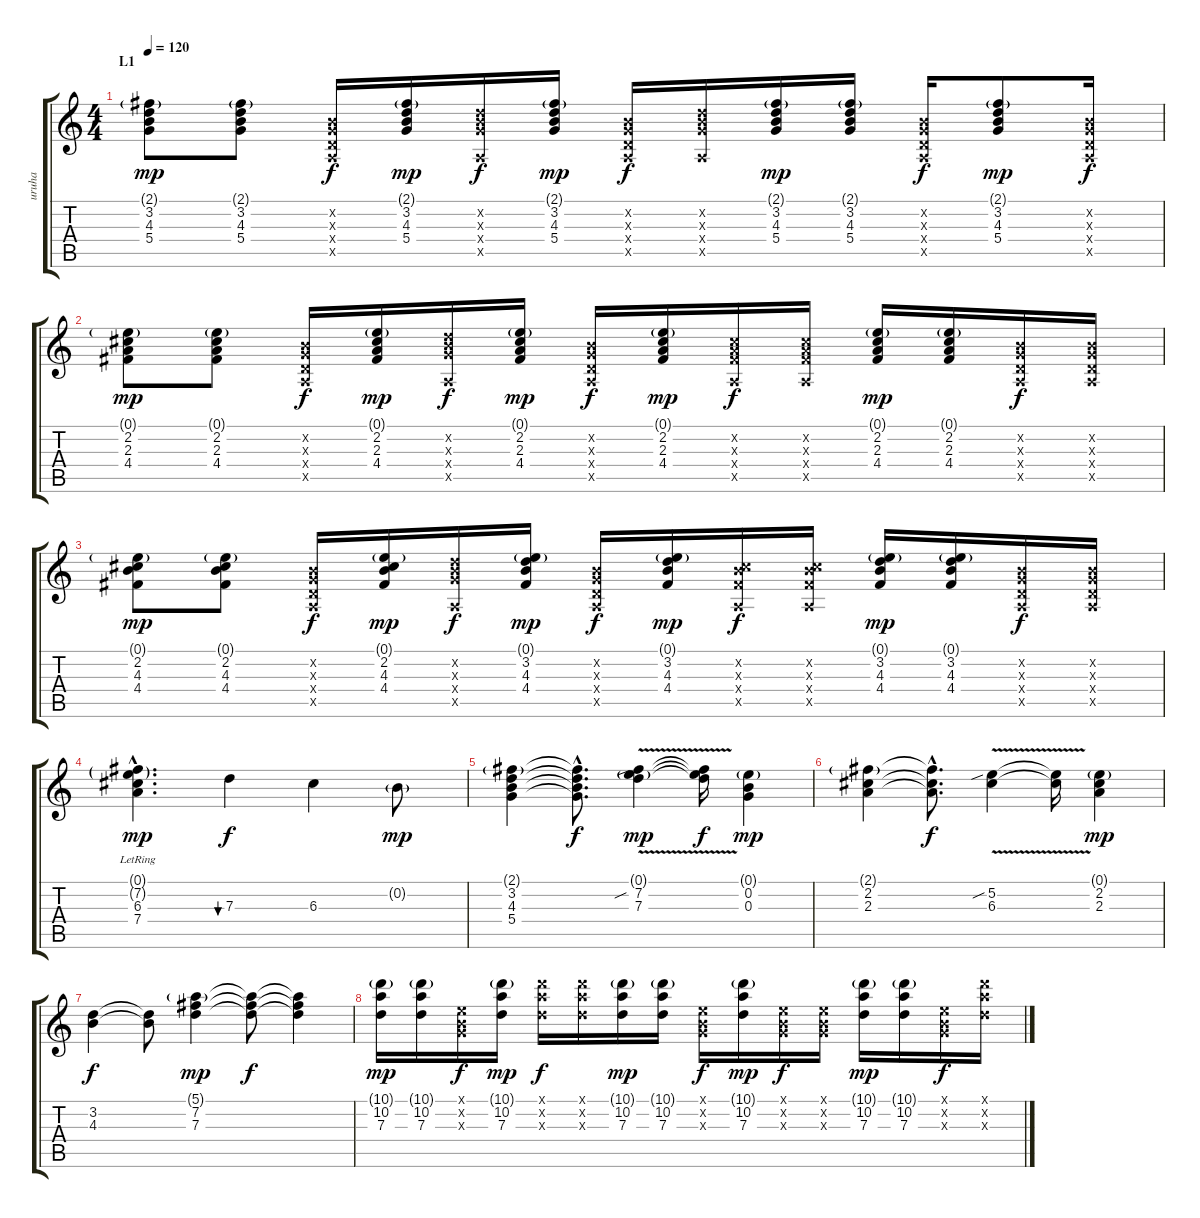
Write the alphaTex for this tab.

\track ("uruha" "uruha") {instrument distortionguitar}
\staff {score tabs}
\tuning (E4 B3 G3 D3 A2 E2) {hide}
\ts (4 4)
\section ("" "L1")
\tempo 120
\clef g2
\ks c
(2.1{g} 3.2 4.3 5.4).8{dy mp volume 11} (2.1{g} 3.2 4.3 5.4).8 (0.2{x} 0.3{x} 0.4{x} 0.5{x}).16{dy f} (2.1{g} 3.2 4.3 5.4).16{dy mp} (3.2{x} 4.3{x} 5.4{x} 0.5{x}).16{dy f} (2.1{g} 3.2 4.3 5.4).16{dy mp} (0.2{x} 0.3{x} 0.4{x} 0.5{x}).16{dy f} (3.2{x} 4.3{x} 5.4{x} 0.5{x}).16 (2.1{g} 3.2 4.3 5.4).16{dy mp} (2.1{g} 3.2 4.3 5.4).16 (0.2{x} 0.3{x} 0.4{x} 0.5{x}).16{dy f} (2.1{g} 3.2 4.3 5.4).8{dy mp} (0.2{x} 0.3{x} 0.4{x} 0.5{x}).16{dy f} |
(0.1{g} 2.2 2.3 4.4).8{dy mp volume 12} (0.1{g} 2.2 2.3 4.4).8 (0.2{x} 0.3{x} 0.4{x} 0.5{x}).16{dy f} (0.1{g} 2.2 2.3 4.4).16{dy mp} (3.2{x} 4.3{x} 5.4{x} 0.5{x}).16{dy f} (0.1{g} 2.2 2.3 4.4).16{dy mp} (0.2{x} 0.3{x} 0.4{x} 0.5{x}).16{dy f} (0.1{g} 2.2 2.3 4.4).16{dy mp} (2.2{x} 2.3{x} 4.4{x} 0.5{x}).16{dy f} (2.2{x} 2.3{x} 4.4{x} 0.5{x}).16 (0.1{g} 2.2 2.3 4.4).16{dy mp} (0.1{g} 2.2 2.3 4.4).16 (0.2{x} 0.3{x} 0.4{x} 0.5{x}).16{dy f} (0.2{x} 0.3{x} 0.4{x} 0.5{x}).16 |
(0.1{g} 2.2 4.3 4.4).8{dy mp volume 12} (0.1{g} 2.2 4.3 4.4).8 (0.2{x} 0.3{x} 0.4{x} 0.5{x}).16{dy f} (0.1{g} 2.2 4.3 4.4).16{dy mp} (3.2{x} 4.3{x} 5.4{x} 0.5{x}).16{dy f} (0.1{g} 3.2 4.3 4.4).16{dy mp} (0.2{x} 0.3{x} 0.4{x} 0.5{x}).16{dy f} (0.1{g} 3.2 4.3 4.4).16{dy mp} (2.2{x} 4.3{x} 4.4{x} 0.5{x}).16{dy f} (2.2{x} 4.3{x} 4.4{x} 0.5{x}).16 (0.1{g} 3.2 4.3 4.4).16{dy mp} (0.1{g} 3.2 4.3 4.4).16 (0.2{x} 0.3{x} 0.4{x} 0.5{x}).16{dy f} (0.2{x} 0.3{x} 0.4{x} 0.5{x}).16 |
(0.1{g hac} 7.2{g hac} 6.3{hac lr} 7.4{hac lr}).4{d dy mp volume 12} 7.3.4{bu 120 dy f} 6.3.4 0.2{g}.8{dy mp} |
(2.1{g} 3.2 4.3 5.4).4 (2.1{hac t} 3.2{hac t} 4.3{hac t} 5.4{hac t}).8{d dy f} (0.1{g} 7.2{sib} 7.3{v}).4{dy mp} (0.1{t} 7.2{t} 7.3{t}).16{dy f} (0.1{g} 0.2 0.3).4{dy mp} |
(2.1{g} 2.2 2.3).4 (2.1{hac t} 2.2{hac t} 2.3{hac t}).8{d dy f} (5.2{sib} 6.3{v}).4 (5.2{t} 6.3{t}).16 (0.1{g} 2.2 2.3).4{dy mp} |
(3.2 4.3).4{dy f} (3.2{t} 4.3{t}).8 (5.1{g} 7.2 7.3).4{dy mp} (5.1{t} 7.2{t} 7.3{t}).8{dy f} (5.1{t} 7.2{t} 7.3{t}).4 |
(10.1{g} 10.2 7.3).16{dy mp} (10.1{g} 10.2 7.3).16 (0.1{x} 0.2{x} 0.3{x}).16{dy f} (10.1{g} 10.2 7.3).16{dy mp} (10.1{x} 10.2{x} 7.3{x}).16{dy f} (10.1{x} 10.2{x} 7.3{x}).16 (10.1{g} 10.2 7.3).16{dy mp} (10.1{g} 10.2 7.3).16 (0.1{x} 0.2{x} 0.3{x}).16{dy f} (10.1{g} 10.2 7.3).16{dy mp} (0.1{x} 0.2{x} 0.3{x}).16{dy f} (0.1{x} 0.2{x} 0.3{x}).16 (10.1{g} 10.2 7.3).16{dy mp} (10.1{g} 10.2 7.3).16 (0.1{x} 0.2{x} 0.3{x}).16{dy f} (10.1{x} 10.2{x} 7.3{x}).16
